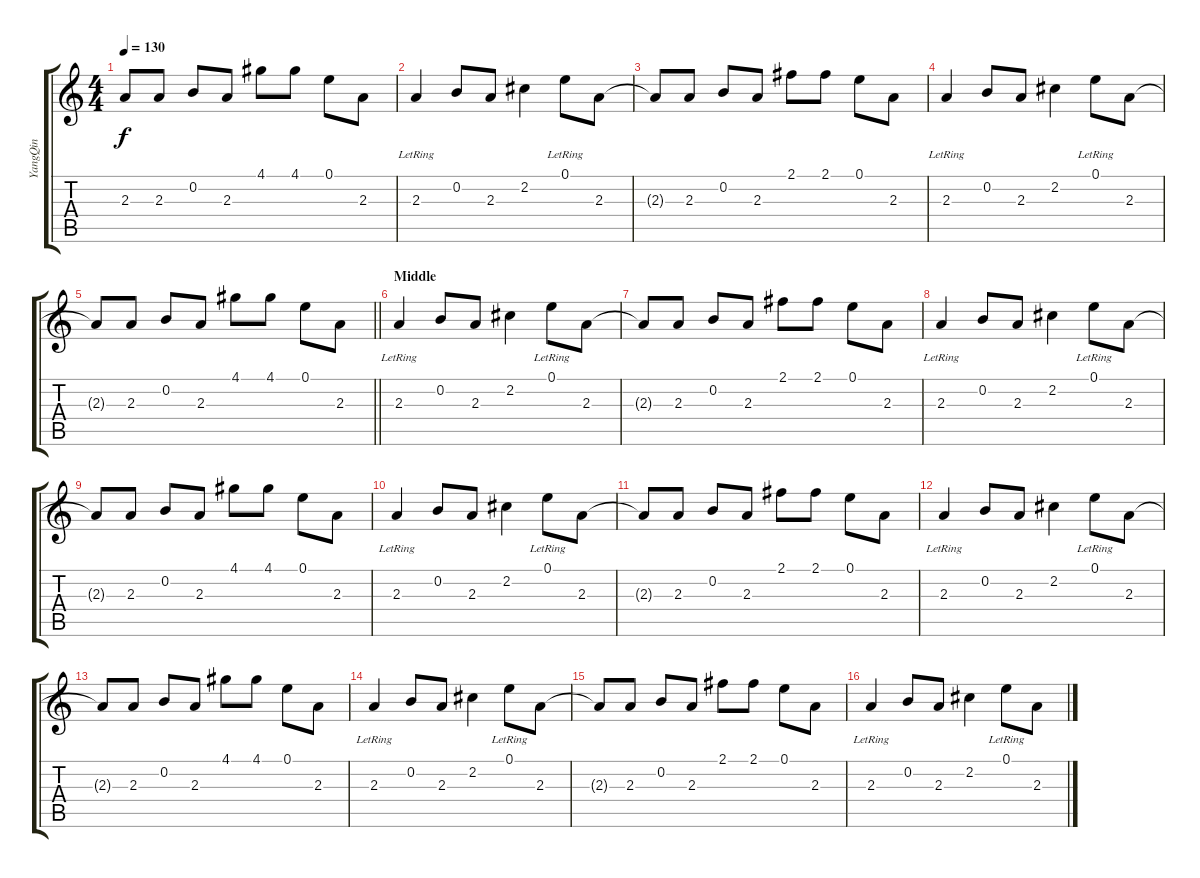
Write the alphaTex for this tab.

\track ("YangQin" "YangQin") {instrument banjo}
\staff {score tabs}
\tuning (E4 B3 G3 D3 A2 E2) {hide}
\displaytranspose 12
\ts (4 4)
\tempo 130
\clef g2
\ks c
2.3{t}.8{dy f} 2.3.8 0.2.8 2.3.8 4.1.8 4.1.8 0.1.8 2.3.8 |
2.3{lr}.4 0.2.8 2.3.8 2.2.4 0.1{lr}.8 2.3.8 |
2.3{t}.8 2.3.8 0.2.8 2.3.8 2.1.8 2.1.8 0.1.8 2.3.8 |
2.3{lr}.4 0.2.8 2.3.8 2.2.4 0.1{lr}.8 2.3.8 |
\barLineRight lightlight
2.3{t}.8 2.3.8 0.2.8 2.3.8 4.1.8 4.1.8 0.1.8 2.3.8 |
\section ("" "Middle")
2.3{lr}.4 0.2.8 2.3.8 2.2.4 0.1{lr}.8 2.3.8 |
2.3{t}.8 2.3.8 0.2.8 2.3.8 2.1.8 2.1.8 0.1.8 2.3.8 |
2.3{lr}.4 0.2.8 2.3.8 2.2.4 0.1{lr}.8 2.3.8 |
2.3{t}.8 2.3.8 0.2.8 2.3.8 4.1.8 4.1.8 0.1.8 2.3.8 |
2.3{lr}.4 0.2.8 2.3.8 2.2.4 0.1{lr}.8 2.3.8 |
2.3{t}.8 2.3.8 0.2.8 2.3.8 2.1.8 2.1.8 0.1.8 2.3.8 |
2.3{lr}.4 0.2.8 2.3.8 2.2.4 0.1{lr}.8 2.3.8 |
2.3{t}.8 2.3.8 0.2.8 2.3.8 4.1.8 4.1.8 0.1.8 2.3.8 |
2.3{lr}.4 0.2.8 2.3.8 2.2.4 0.1{lr}.8 2.3.8 |
2.3{t}.8 2.3.8 0.2.8 2.3.8 2.1.8 2.1.8 0.1.8 2.3.8 |
2.3{lr}.4 0.2.8 2.3.8 2.2.4 0.1{lr}.8 2.3.8
